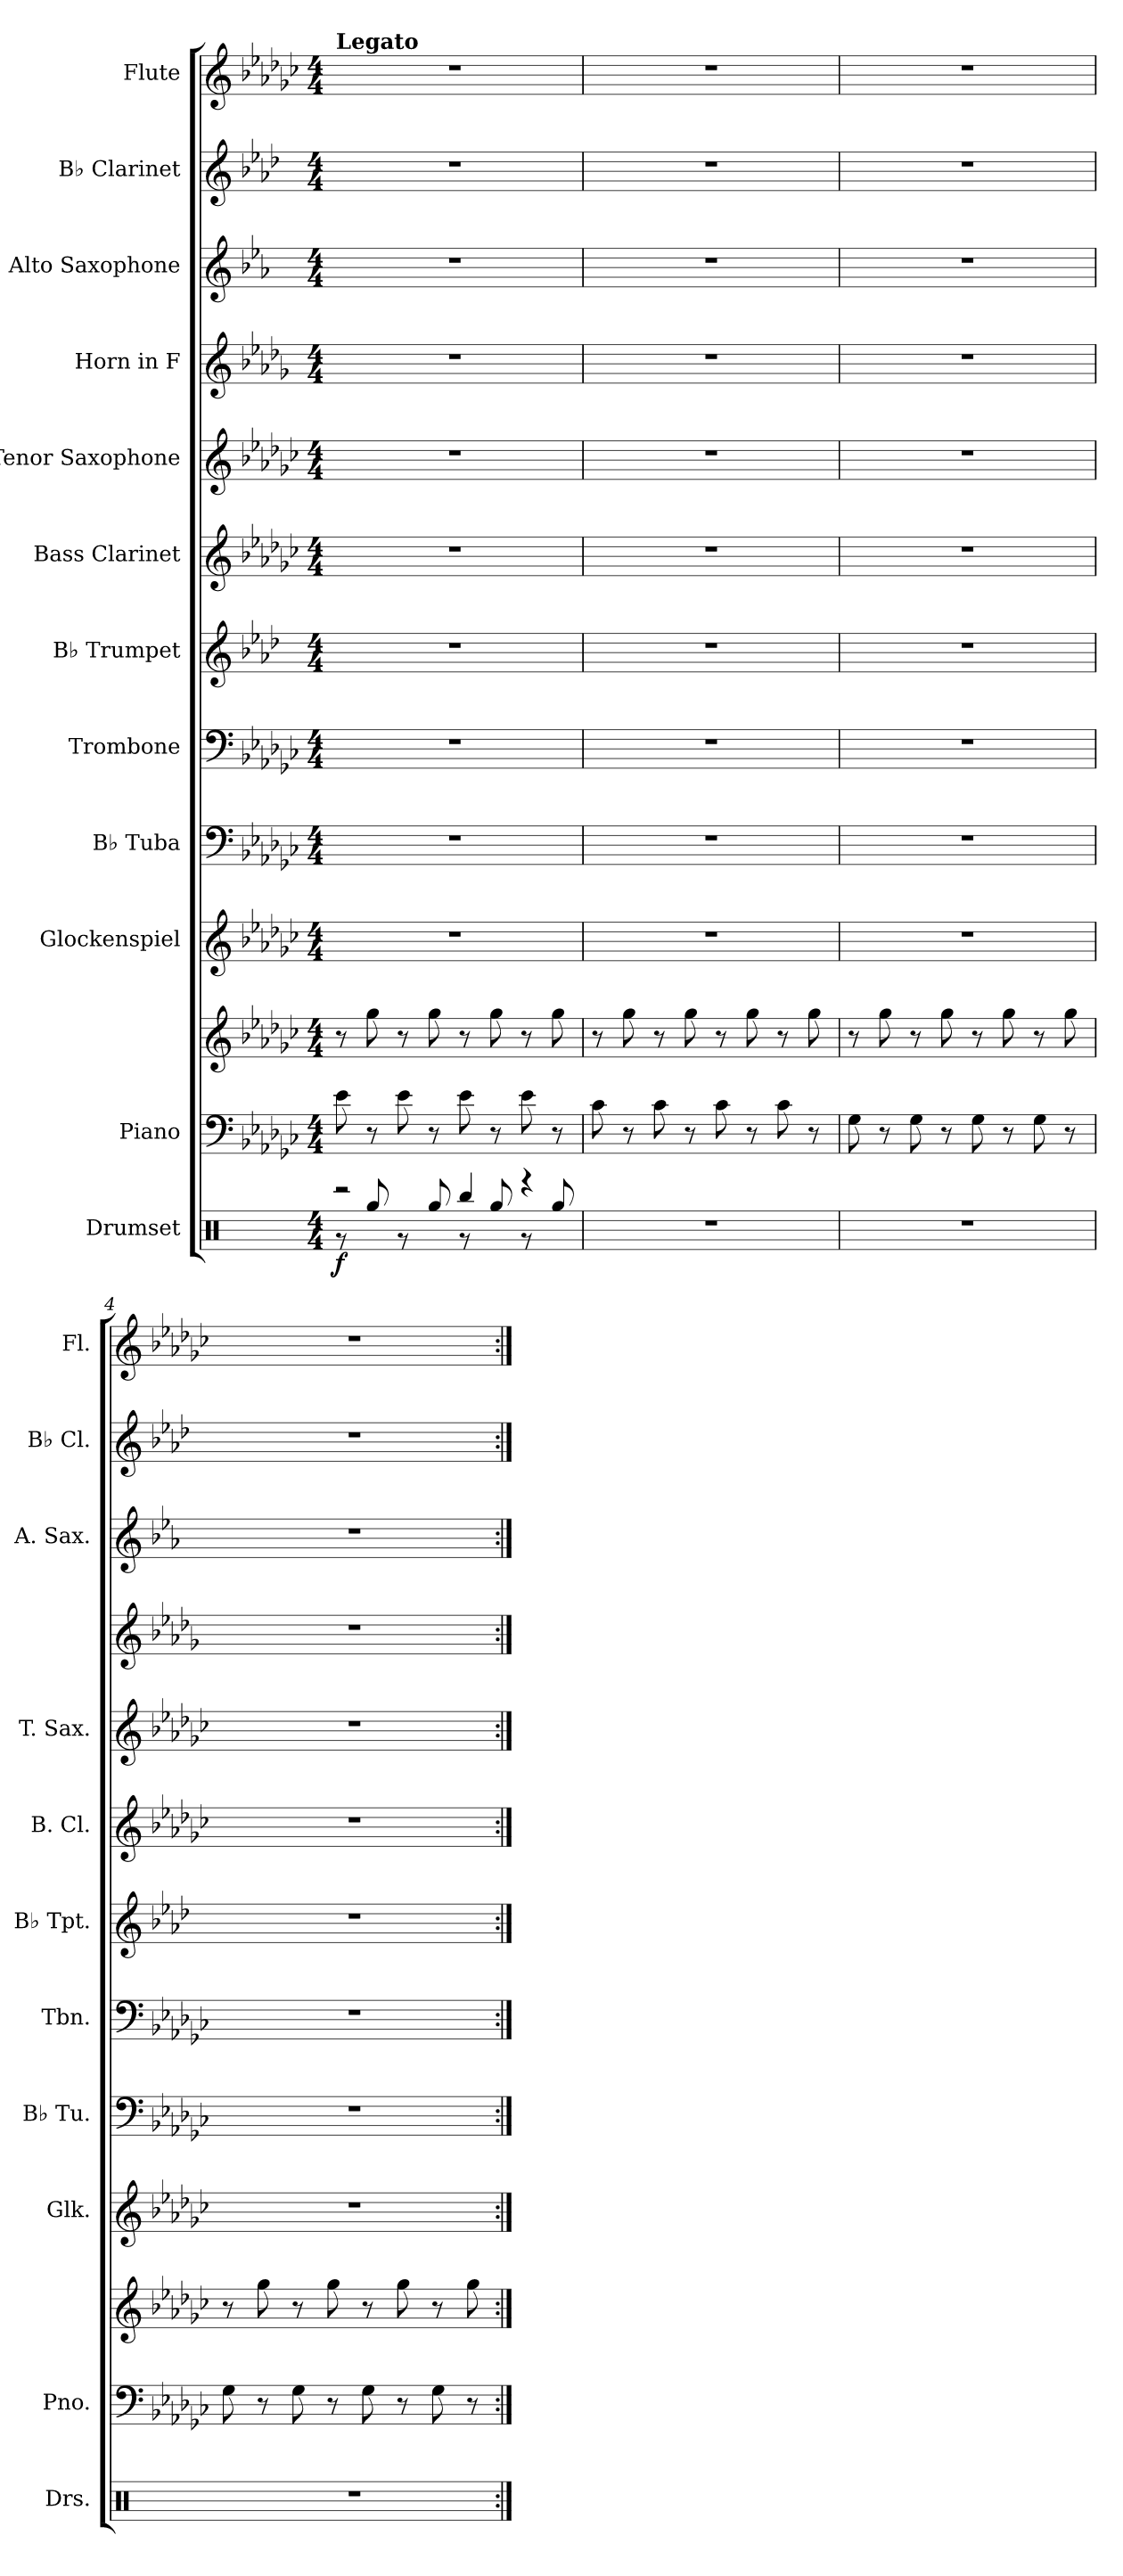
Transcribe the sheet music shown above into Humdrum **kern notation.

**kern	**dynam	**kern	**kern	**dynam	**kern	**kern	**kern	**kern	**kern	**kern	**kern	**kern	**kern	**kern
*part12	*part12	*part11	*part11	*part11	*part10	*part9	*part8	*part7	*part6	*part5	*part4	*part3	*part2	*part1
*staff13	*staff13	*staff12	*staff11	*staff11/12	*staff10	*staff9	*staff8	*staff7	*staff6	*staff5	*staff4	*staff3	*staff2	*staff1
*I"Drumset	*	*I"Piano	*	*	*I"Glockenspiel	*I"B♭ Tuba	*I"Trombone	*I"B♭ Trumpet	*I"Bass Clarinet	*I"Tenor Saxophone	*I"Horn in F	*I"Alto Saxophone	*I"B♭ Clarinet	*I"Flute
*I'Drs.	*	*I'Pno.	*	*	*I'Glk.	*I'B♭ Tu.	*I'Tbn.	*I'B♭ Tpt.	*I'B. Cl.	*I'T. Sax.	*	*I'A. Sax.	*I'B♭ Cl.	*I'Fl.
*clefX	*	*clefF4	*clefG2	*	*clefG2	*clefF4	*clefF4	*clefG2	*clefG2	*clefG2	*clefG2	*clefG2	*clefG2	*clefG2
*	*	*	*	*	*ITrd-14c-24	*	*	*ITrd1c2	*ITrd8c14	*ITrd8c14	*ITrd4c7	*ITrd5c9	*ITrd1c2	*
*k[]	*	*k[b-e-a-d-g-c-]	*k[b-e-a-d-g-c-]	*	*k[b-e-a-d-g-c-]	*k[b-e-a-d-g-c-]	*k[b-e-a-d-g-c-]	*k[b-e-a-d-g-c-]	*k[b-e-a-d-g-c-]	*k[b-e-a-d-g-c-]	*k[b-e-a-d-g-c-]	*k[b-e-a-d-g-c-]	*k[b-e-a-d-g-c-]	*k[b-e-a-d-g-c-]
*M4/4	*	*M4/4	*M4/4	*	*M4/4	*M4/4	*M4/4	*M4/4	*M4/4	*M4/4	*M4/4	*M4/4	*M4/4	*M4/4
*MM140	*	*MM140	*MM140	*	*MM140	*MM140	*MM140	*MM140	*MM140	*MM140	*MM140	*MM140	*MM140	*MM140
=1	=1	=1	=1	=1	=1	=1	=1	=1	=1	=1	=1	=1	=1	=1
*^	*	*	*	*	*	*	*	*	*	*	*	*	*	*
!	!	!	!	!	!	!	!	!	!	!	!	!	!	!	!LO:TX:a:B:t=Legato
!	!	!LO:DY:b	!	!	!LO:DY:b=2	!	!	!	!	!	!	!	!	!	!
!	!	!	!	!	!LO:DY:n=1:b	!	!	!	!	!	!	!	!	!	!
2r	8r	f	8e-\	8r	mf mf	1r	1r	1r	1r	1r	1r	1r	1r	1r	1r
.	8Rgg/	.	8r	8gg-\	.	.	.	.	.	.	.	.	.	.	.
.	8r	.	8e-\	8r	.	.	.	.	.	.	.	.	.	.	.
.	8Rgg/	.	8r	8gg-\	.	.	.	.	.	.	.	.	.	.	.
4Rbb/	8r	.	8e-\	8r	.	.	.	.	.	.	.	.	.	.	.
.	8Rgg/	.	8r	8gg-\	.	.	.	.	.	.	.	.	.	.	.
4r	8r	.	8e-\	8r	.	.	.	.	.	.	.	.	.	.	.
.	8Rgg/	.	8r	8gg-\	.	.	.	.	.	.	.	.	.	.	.
*v	*v	*	*	*	*	*	*	*	*	*	*	*	*	*	*
=2	=2	=2	=2	=2	=2	=2	=2	=2	=2	=2	=2	=2	=2	=2
1r	.	8c-\	8r	.	1r	1r	1r	1r	1r	1r	1r	1r	1r	1r
.	.	8r	8gg-\	.	.	.	.	.	.	.	.	.	.	.
.	.	8c-\	8r	.	.	.	.	.	.	.	.	.	.	.
.	.	8r	8gg-\	.	.	.	.	.	.	.	.	.	.	.
.	.	8c-\	8r	.	.	.	.	.	.	.	.	.	.	.
.	.	8r	8gg-\	.	.	.	.	.	.	.	.	.	.	.
.	.	8c-\	8r	.	.	.	.	.	.	.	.	.	.	.
.	.	8r	8gg-\	.	.	.	.	.	.	.	.	.	.	.
=3	=3	=3	=3	=3	=3	=3	=3	=3	=3	=3	=3	=3	=3	=3
1r	.	8G-\	8r	.	1r	1r	1r	1r	1r	1r	1r	1r	1r	1r
.	.	8r	8gg-\	.	.	.	.	.	.	.	.	.	.	.
.	.	8G-\	8r	.	.	.	.	.	.	.	.	.	.	.
.	.	8r	8gg-\	.	.	.	.	.	.	.	.	.	.	.
.	.	8G-\	8r	.	.	.	.	.	.	.	.	.	.	.
.	.	8r	8gg-\	.	.	.	.	.	.	.	.	.	.	.
.	.	8G-\	8r	.	.	.	.	.	.	.	.	.	.	.
.	.	8r	8gg-\	.	.	.	.	.	.	.	.	.	.	.
=4	=4	=4	=4	=4	=4	=4	=4	=4	=4	=4	=4	=4	=4	=4
1r	.	8G-\	8r	.	1r	1r	1r	1r	1r	1r	1r	1r	1r	1r
.	.	8r	8gg-\	.	.	.	.	.	.	.	.	.	.	.
.	.	8G-\	8r	.	.	.	.	.	.	.	.	.	.	.
.	.	8r	8gg-\	.	.	.	.	.	.	.	.	.	.	.
.	.	8G-\	8r	.	.	.	.	.	.	.	.	.	.	.
.	.	8r	8gg-\	.	.	.	.	.	.	.	.	.	.	.
.	.	8G-\	8r	.	.	.	.	.	.	.	.	.	.	.
.	.	8r	8gg-\	.	.	.	.	.	.	.	.	.	.	.
=:|!	=:|!	=:|!	=:|!	=:|!	=:|!	=:|!	=:|!	=:|!	=:|!	=:|!	=:|!	=:|!	=:|!	=:|!
*-	*-	*-	*-	*-	*-	*-	*-	*-	*-	*-	*-	*-	*-	*-
